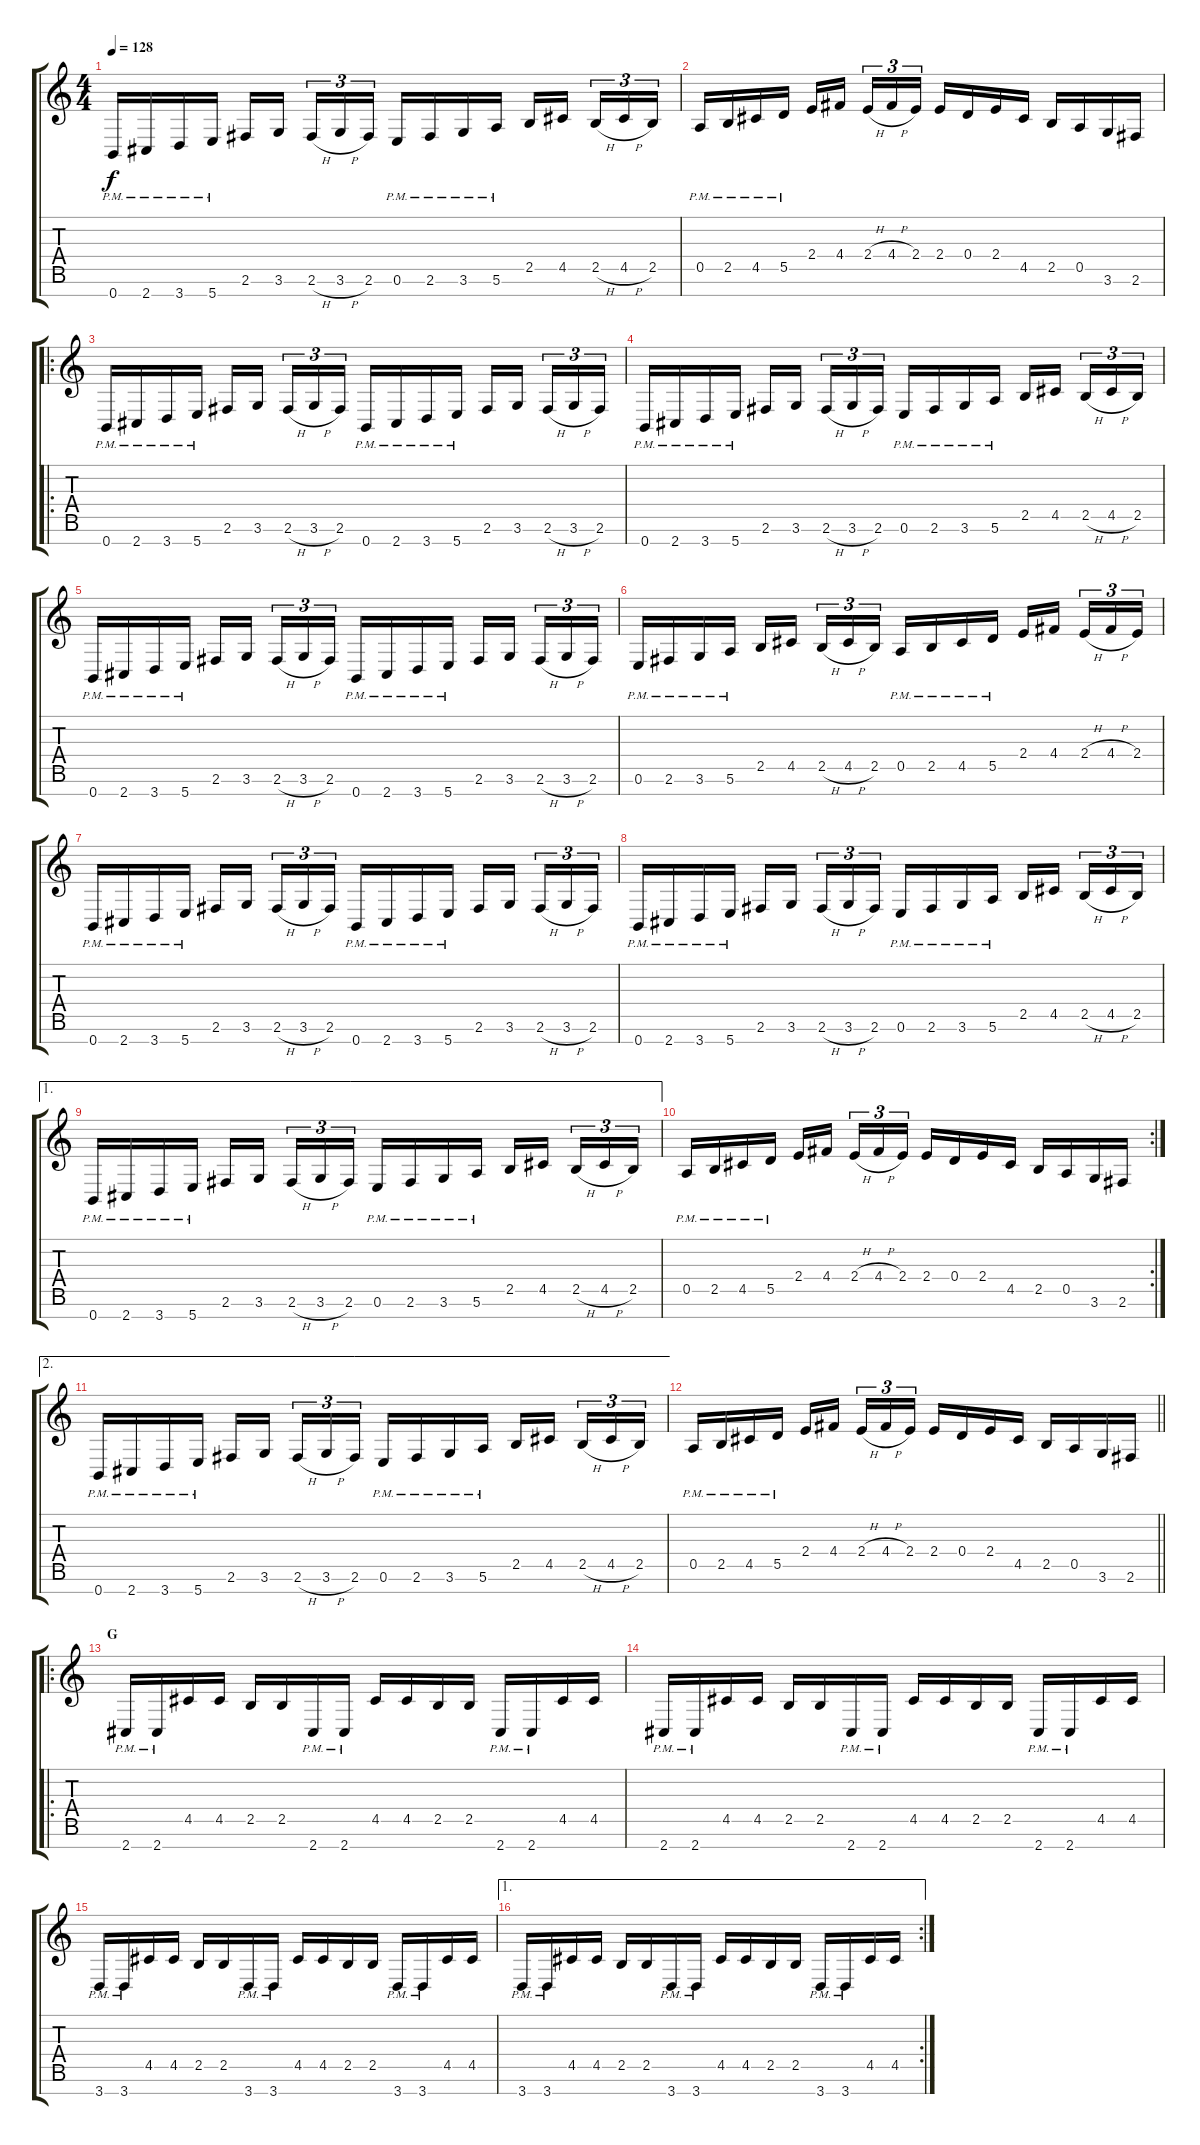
\track "" {instrument overdrivenguitar}
\staff {score tabs}
\tuning (E4 B3 G3 D3 A2 E2 B1) {hide}
\ts (4 4)
\tempo 128
\clef g2
\ks c
0.7{pm}.16{dy f} 2.7{pm}.16 3.7{pm}.16 5.7{pm}.16 2.6.16 3.6.16{beam splitsecondary} 2.6{h}.16{tu (3 2)} 3.6{h}.16{tu (3 2)} 2.6.16{tu (3 2)} 0.6{pm}.16 2.6{pm}.16 3.6{pm}.16 5.6{pm}.16 2.5.16 4.5.16{beam splitsecondary} 2.5{h}.16{tu (3 2)} 4.5{h}.16{tu (3 2)} 2.5.16{tu (3 2)} |
0.5{pm}.16 2.5{pm}.16 4.5{pm}.16 5.5{pm}.16 2.4.16 4.4.16{beam splitsecondary} 2.4{h}.16{tu (3 2)} 4.4{h}.16{tu (3 2)} 2.4.16{tu (3 2)} 2.4.16 0.4.16 2.4.16 4.5.16 2.5.16 0.5.16 3.6.16 2.6.16 |
\ro
0.7{pm}.16 2.7{pm}.16 3.7{pm}.16 5.7{pm}.16 2.6.16 3.6.16{beam splitsecondary} 2.6{h}.16{tu (3 2)} 3.6{h}.16{tu (3 2)} 2.6.16{tu (3 2)} 0.7{pm}.16 2.7{pm}.16 3.7{pm}.16 5.7{pm}.16 2.6.16 3.6.16{beam splitsecondary} 2.6{h}.16{tu (3 2)} 3.6{h}.16{tu (3 2)} 2.6.16{tu (3 2)} |
0.7{pm}.16 2.7{pm}.16 3.7{pm}.16 5.7{pm}.16 2.6.16 3.6.16{beam splitsecondary} 2.6{h}.16{tu (3 2)} 3.6{h}.16{tu (3 2)} 2.6.16{tu (3 2)} 0.6{pm}.16 2.6{pm}.16 3.6{pm}.16 5.6{pm}.16 2.5.16 4.5.16{beam splitsecondary} 2.5{h}.16{tu (3 2)} 4.5{h}.16{tu (3 2)} 2.5.16{tu (3 2)} |
0.7{pm}.16 2.7{pm}.16 3.7{pm}.16 5.7{pm}.16 2.6.16 3.6.16{beam splitsecondary} 2.6{h}.16{tu (3 2)} 3.6{h}.16{tu (3 2)} 2.6.16{tu (3 2)} 0.7{pm}.16 2.7{pm}.16 3.7{pm}.16 5.7{pm}.16 2.6.16 3.6.16{beam splitsecondary} 2.6{h}.16{tu (3 2)} 3.6{h}.16{tu (3 2)} 2.6.16{tu (3 2)} |
0.6{pm}.16 2.6{pm}.16 3.6{pm}.16 5.6{pm}.16 2.5.16 4.5.16{beam splitsecondary} 2.5{h}.16{tu (3 2)} 4.5{h}.16{tu (3 2)} 2.5.16{tu (3 2)} 0.5{pm}.16 2.5{pm}.16 4.5{pm}.16 5.5{pm}.16 2.4.16 4.4.16{beam splitsecondary} 2.4{h}.16{tu (3 2)} 4.4{h}.16{tu (3 2)} 2.4.16{tu (3 2)} |
0.7{pm}.16 2.7{pm}.16 3.7{pm}.16 5.7{pm}.16 2.6.16 3.6.16{beam splitsecondary} 2.6{h}.16{tu (3 2)} 3.6{h}.16{tu (3 2)} 2.6.16{tu (3 2)} 0.7{pm}.16 2.7{pm}.16 3.7{pm}.16 5.7{pm}.16 2.6.16 3.6.16{beam splitsecondary} 2.6{h}.16{tu (3 2)} 3.6{h}.16{tu (3 2)} 2.6.16{tu (3 2)} |
0.7{pm}.16 2.7{pm}.16 3.7{pm}.16 5.7{pm}.16 2.6.16 3.6.16{beam splitsecondary} 2.6{h}.16{tu (3 2)} 3.6{h}.16{tu (3 2)} 2.6.16{tu (3 2)} 0.6{pm}.16 2.6{pm}.16 3.6{pm}.16 5.6{pm}.16 2.5.16 4.5.16{beam splitsecondary} 2.5{h}.16{tu (3 2)} 4.5{h}.16{tu (3 2)} 2.5.16{tu (3 2)} |
\ae 1
0.7{pm}.16 2.7{pm}.16 3.7{pm}.16 5.7{pm}.16 2.6.16 3.6.16{beam splitsecondary} 2.6{h}.16{tu (3 2)} 3.6{h}.16{tu (3 2)} 2.6.16{tu (3 2)} 0.6{pm}.16 2.6{pm}.16 3.6{pm}.16 5.6{pm}.16 2.5.16 4.5.16{beam splitsecondary} 2.5{h}.16{tu (3 2)} 4.5{h}.16{tu (3 2)} 2.5.16{tu (3 2)} |
\rc 2
0.5{pm}.16 2.5{pm}.16 4.5{pm}.16 5.5{pm}.16 2.4.16 4.4.16{beam splitsecondary} 2.4{h}.16{tu (3 2)} 4.4{h}.16{tu (3 2)} 2.4.16{tu (3 2)} 2.4.16 0.4.16 2.4.16 4.5.16 2.5.16 0.5.16 3.6.16 2.6.16 |
\ae 2
0.7{pm}.16 2.7{pm}.16 3.7{pm}.16 5.7{pm}.16 2.6.16 3.6.16{beam splitsecondary} 2.6{h}.16{tu (3 2)} 3.6{h}.16{tu (3 2)} 2.6.16{tu (3 2)} 0.6{pm}.16 2.6{pm}.16 3.6{pm}.16 5.6{pm}.16 2.5.16 4.5.16{beam splitsecondary} 2.5{h}.16{tu (3 2)} 4.5{h}.16{tu (3 2)} 2.5.16{tu (3 2)} |
\barLineRight lightlight
0.5{pm}.16 2.5{pm}.16 4.5{pm}.16 5.5{pm}.16 2.4.16 4.4.16{beam splitsecondary} 2.4{h}.16{tu (3 2)} 4.4{h}.16{tu (3 2)} 2.4.16{tu (3 2)} 2.4.16 0.4.16 2.4.16 4.5.16 2.5.16 0.5.16 3.6.16 2.6.16 |
\ro
\section ("" "G")
2.7{pm}.16 2.7{pm}.16 4.5.16 4.5.16 2.5.16 2.5.16 2.7{pm}.16 2.7{pm}.16 4.5.16 4.5.16 2.5.16 2.5.16 2.7{pm}.16 2.7{pm}.16 4.5.16 4.5.16 |
2.7{pm}.16 2.7{pm}.16 4.5.16 4.5.16 2.5.16 2.5.16 2.7{pm}.16 2.7{pm}.16 4.5.16 4.5.16 2.5.16 2.5.16 2.7{pm}.16 2.7{pm}.16 4.5.16 4.5.16 |
3.7{pm}.16 3.7{pm}.16 4.5.16 4.5.16 2.5.16 2.5.16 3.7{pm}.16 3.7{pm}.16 4.5.16 4.5.16 2.5.16 2.5.16 3.7{pm}.16 3.7{pm}.16 4.5.16 4.5.16 |
\ae 1
\rc 2
3.7{pm}.16 3.7{pm}.16 4.5.16 4.5.16 2.5.16 2.5.16 3.7{pm}.16 3.7{pm}.16 4.5.16 4.5.16 2.5.16 2.5.16 3.7{pm}.16 3.7{pm}.16 4.5.16 4.5.16
